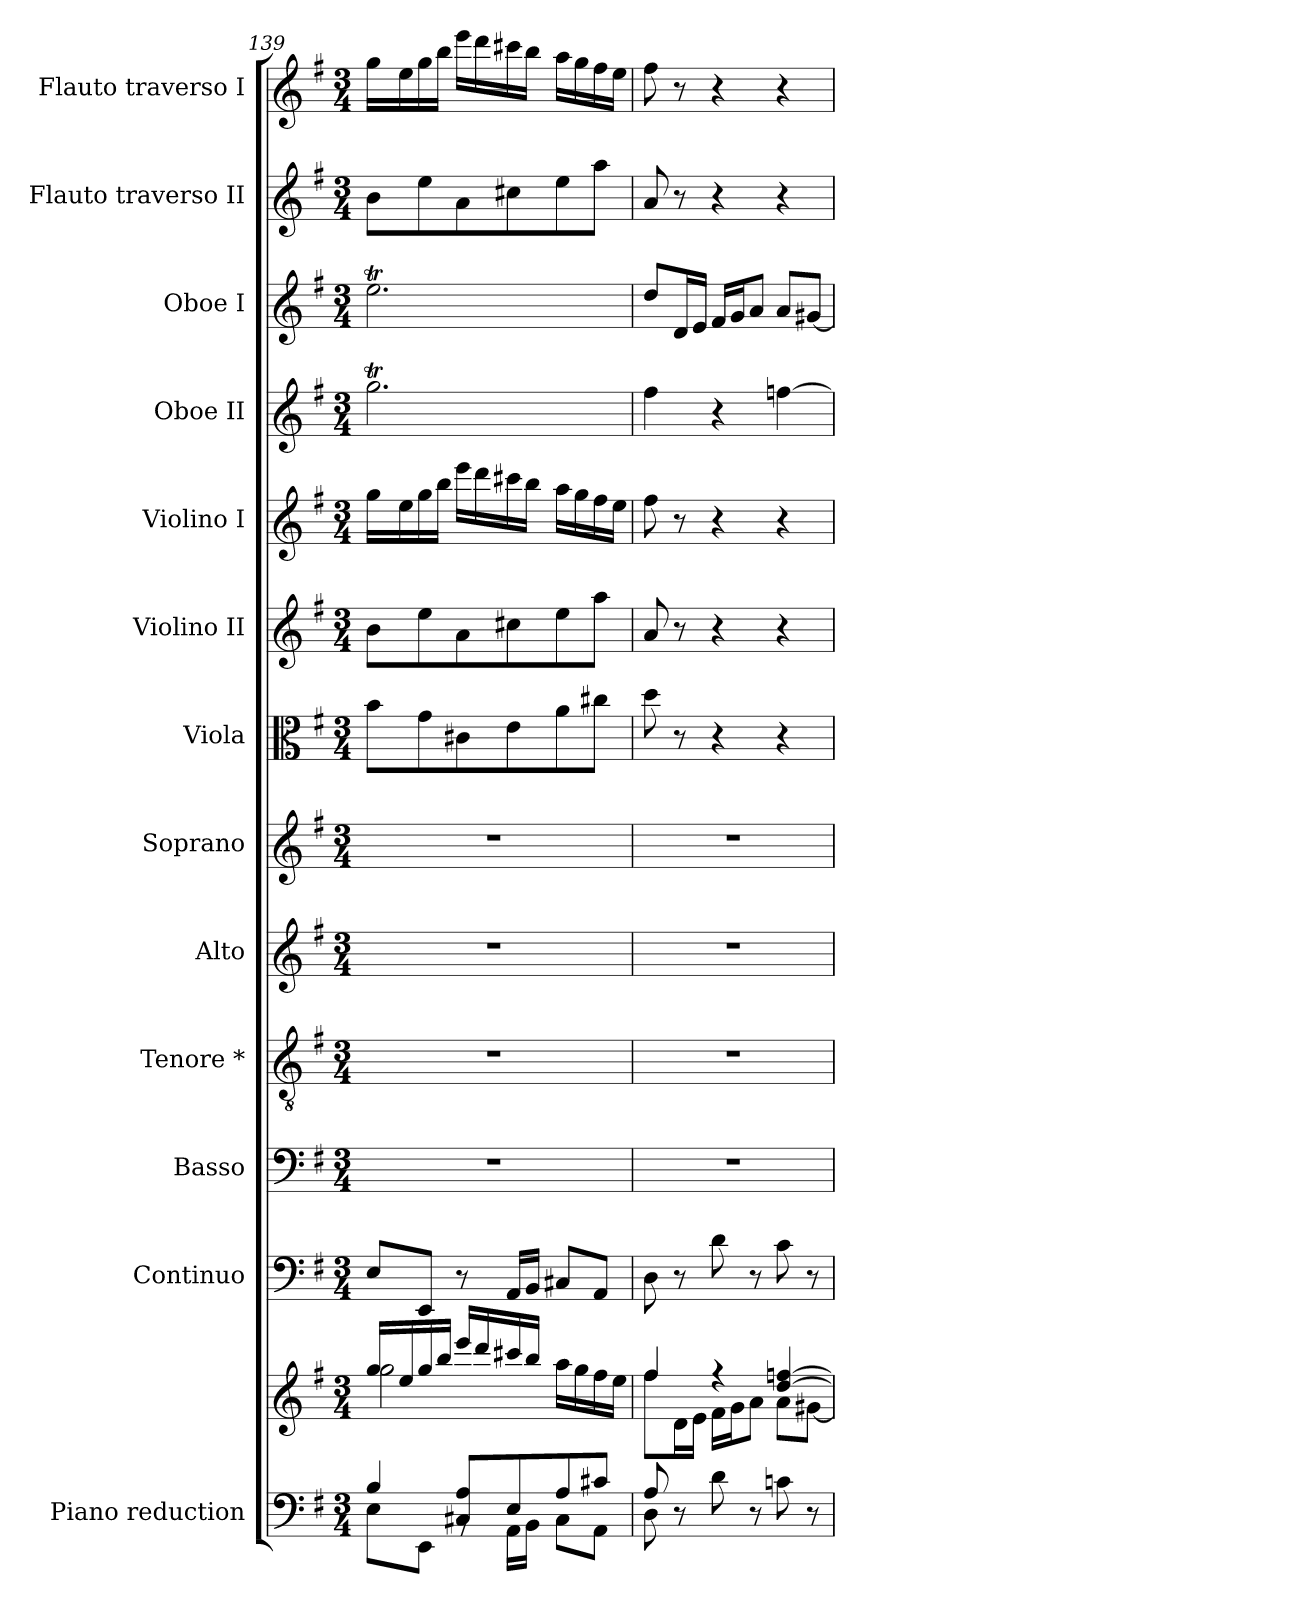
**kern	**kern	**kern	**kern	**kern	**kern	**kern	**kern	**kern	**kern	**kern	**kern	**kern	**kern
*part13	*part13	*part12	*part11	*part10	*part9	*part8	*part7	*part6	*part5	*part4	*part3	*part2	*part1
*staff14	*staff13	*staff12	*staff11	*staff10	*staff9	*staff8	*staff7	*staff6	*staff5	*staff4	*staff3	*staff2	*staff1
*I"Piano reduction	*	*I"Continuo	*I"Basso	*I"Tenore *	*I"Alto	*I"Soprano	*I"Viola	*I"Violino II	*I"Violino I	*I"Oboe II	*I"Oboe I	*I"Flauto traverso II	*I"Flauto traverso I
*I'Pno	*	*	*	*	*	*	*I'Vla	*I'Vln	*I'Vln	*I'Ob	*I'Ob	*	*
*clefF4	*clefG2	*clefF4	*clefF4	*clefGv2	*clefG2	*clefG2	*clefC3	*clefG2	*clefG2	*clefG2	*clefG2	*clefG2	*clefG2
*k[f#]	*k[f#]	*k[f#]	*k[f#]	*k[f#]	*k[f#]	*k[f#]	*k[f#]	*k[f#]	*k[f#]	*k[f#]	*k[f#]	*k[f#]	*k[f#]
*M3/4	*M3/4	*M3/4	*M3/4	*M3/4	*M3/4	*M3/4	*M3/4	*M3/4	*M3/4	*M3/4	*M3/4	*M3/4	*M3/4
=139	=139	=139	=139	=139	=139	=139	=139	=139	=139	=139	=139	=139	=139
*^	*^	*	*	*	*	*	*	*	*	*	*	*	*
4B/	8E\L	16gg/LL	2gg\	8E/L	2.r	2.r	2.r	2.r	8b\L	8b\L	16gg\LL	2.ggT\	2.eeT\	8b\L	16gg\LL
.	.	16ee/	.	.	.	.	.	.	.	.	16ee\	.	.	.	16ee\
.	8EE\J	16gg/	.	8EE/J	.	.	.	.	8g\	8ee\	16gg\	.	.	8ee\	16gg\
.	.	16bb/JJ	.	.	.	.	.	.	.	.	16bb\JJ	.	.	.	16bb\JJ
8C#X/ 8A/L	8rBB	16eee/LL	.	8r	.	.	.	.	8c#X\	8a\	16eee\LL	.	.	8a\	16eee\LL
.	.	16ddd/	.	.	.	.	.	.	.	.	16ddd\	.	.	.	16ddd\
8E/	16AA\LL	16ccc#X/	.	16AA/LL	.	.	.	.	8e\	8cc#X\	16ccc#X\	.	.	8cc#X\	16ccc#X\
.	16BB\JJ	16bb/JJ	.	16BB/JJ	.	.	.	.	.	.	16bb\JJ	.	.	.	16bb\JJ
8A/	8C#\L	16aa\LL	4ryy	8C#X/L	.	.	.	.	8a\	8ee\	16aa\LL	.	.	8ee\	16aa\LL
.	.	16gg\	.	.	.	.	.	.	.	.	16gg\	.	.	.	16gg\
8c#X/J	8AA\J	16ff#\	.	8AA/J	.	.	.	.	8cc#X\J	8aa\J	16ff#\	.	.	8aa\J	16ff#\
.	.	16ee\JJ	.	.	.	.	.	.	.	.	16ee\JJ	.	.	.	16ee\JJ
=140	=140	=140	=140	=140	=140	=140	=140	=140	=140	=140	=140	=140	=140	=140	=140
8A/	8D\	4ff#/	8ff#\L	8D\	2.r	2.r	2.r	2.r	8dd\	8a/	8ff#\	4ff#\	8dd/L	8a/	8ff#\
8r	8ryy	.	16d\L	8r	.	.	.	.	8r	8r	8r	.	16d/L	8r	8r
.	.	.	16e\JJ	.	.	.	.	.	.	.	.	.	16e/JJ	.	.
8ryy	8d\	4r	16f#\LL	8d\	.	.	.	.	4r	4r	4r	4r	16f#/LL	4r	4r
.	.	.	16g\J	.	.	.	.	.	.	.	.	.	16g/J	.	.
8r	8ryy	.	8a\J	8r	.	.	.	.	.	.	.	.	8a/J	.	.
8ryy	8cn\	[4dd/ [4ffn/	8a\L	8c\	.	.	.	.	4r	4r	4r	[4ffn\	8a/L	4r	4r
8r	8ryy	.	[8g#X\J	8r	.	.	.	.	.	.	.	.	[8g#X/J	.	.
*v	*v	*	*	*	*	*	*	*	*	*	*	*	*	*	*
*	*v	*v	*	*	*	*	*	*	*	*	*	*	*	*
=	=	=	=	=	=	=	=	=	=	=	=	=	=
*-	*-	*-	*-	*-	*-	*-	*-	*-	*-	*-	*-	*-	*-
